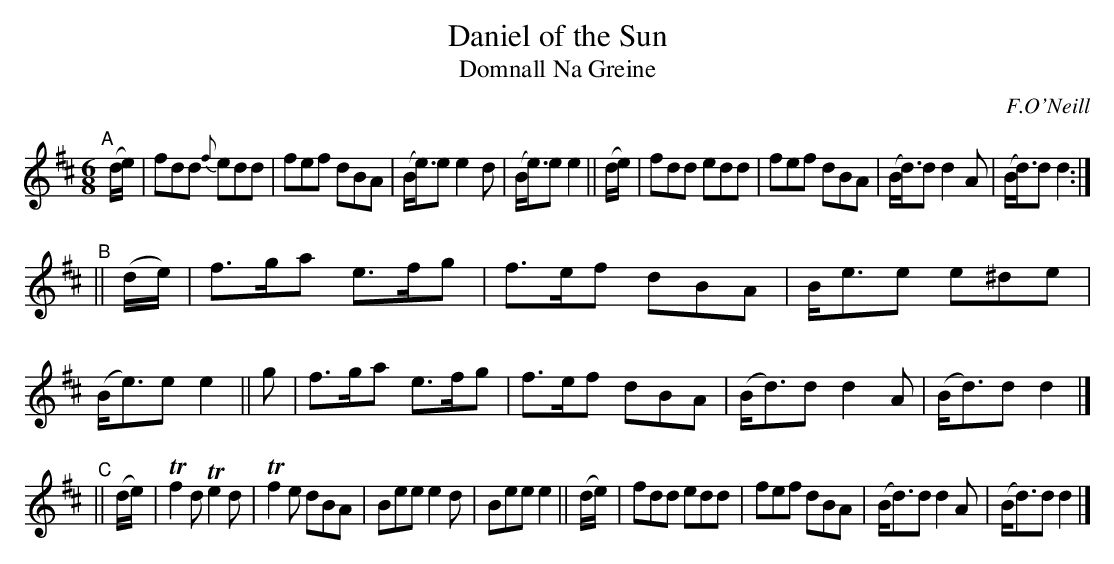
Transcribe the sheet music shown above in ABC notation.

X:1
T: Daniel of the Sun
T: Domnall Na Greine
O: F.O'Neill
M: 6/8
K: D
"A"[|] (d/e/) \
| fdd {f}edd | fef dBA | (B<e)e e2d | (B<e)e e2 || (d/e/) \
| fdd edd | fef dBA | (B<d)d d2A | (B<d)d d2 :|
"^B"|| (d/e/) \
| f>ga e>fg | f>ef dBA | B<ee e^de | (B<e)e e2 || g \
| f>ga e>fg | f>ef dBA | (B<d)d d2A | (B<d)d d2 |]
"^C"|| (d/e/) \
| Tf2d Te2d | Tf2e dBA | Bee e2d | Bee e2 || (d/e/) \
| fdd edd | fef dBA | (B<d)d d2A | (B<d)d d2 |]
